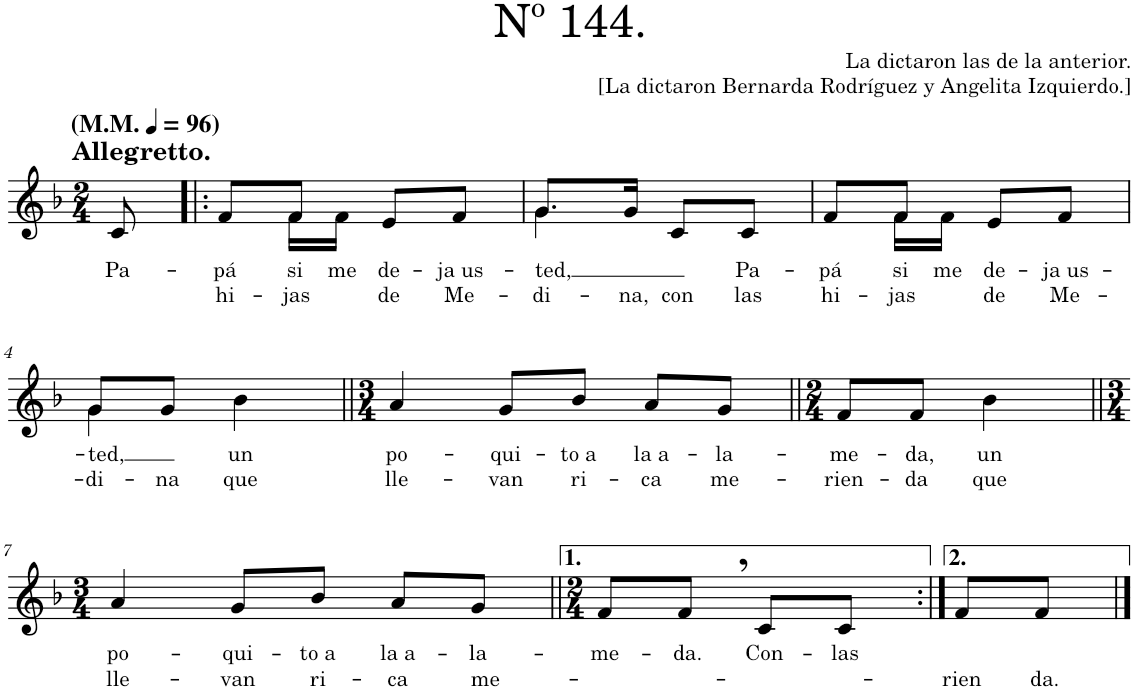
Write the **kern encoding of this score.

**kern	**text	**text
*part1	*part1	*part1
*staff1	*staff1	*staff1
*I"Piano	*	*
*I'Pno.	*	*
*clefG2	*	*
*k[b-]	*	*
*M2/4	*	*
*MM96	*	*
=	=	=
!LO:TX:a:B:t=Allegretto.	!	!
!LO:TX:a:B:t=(M.M.	!	!
!LO:TX:a:B:t=)	!	!
!	!LO:LY:b	!
8c/	Pa-	.
=1!|:	=1!|:	=1!|:
!	!LO:LY:b	!LO:LY:b
*^	*	*
8f/L	8ryy	-pá	hi-
!	!	!LO:LY:b	!LO:LY:b
8f/J	16f\LL	si	-jas
!	!	!LO:LY:b	!
.	16f\JJ	me	.
!	!	!LO:LY:b	!LO:LY:b
8e/L	4ryy	de-	de
!	!	!LO:LY:b	!LO:LY:b
8f/J	.	-ja us-	Me-
=2	=2	=2	=2
!	!	!LO:LY:b	!LO:LY:b
8.g/L	4.g\	-ted,	-di-
!	!	!	!LO:LY:b
16g/Jk	.	.	-na,
!	!	!	!LO:LY:b
8c/L	.	.	con
!	!	!LO:LY:b	!LO:LY:b
8c/J	8ryy	Pa-	las
=3	=3	=3	=3
!	!	!LO:LY:b	!LO:LY:b
8f/L	8ryy	-pá	hi-
!	!	!LO:LY:b	!LO:LY:b
8f/J	16f\LL	si	-jas
!	!	!LO:LY:b	!
.	16f\JJ	me	.
!	!	!LO:LY:b	!LO:LY:b
8e/L	4ryy	de-	de
!	!	!LO:LY:b	!LO:LY:b
8f/J	.	-ja us-	Me-
!!LO:LB:g=z	!!
=4	=4	=4	=4
!	!	!LO:LY:b	!LO:LY:b
8g/L	4g\	-ted,	-di-
!	!	!	!LO:LY:b
8g/J	.	.	-na
!	!	!LO:LY:b	!LO:LY:b
4b-\	4ryy	un	que
*v	*v	*	*
=5||	=5||	=5||
*M3/4	*	*
*^	*	*
!	!	!LO:LY:b	!LO:LY:b
*v	*v	*	*
4a/	po-	lle-
!	!LO:LY:b	!LO:LY:b
8g/L	-qui-	-van
!	!LO:LY:b	!LO:LY:b
8b-/J	-to a	ri-
!	!LO:LY:b	!LO:LY:b
8a/L	la a-	-ca
!	!LO:LY:b	!LO:LY:b
8g/J	-la-	me-
=6||	=6||	=6||
*M2/4	*	*
!	!LO:LY:b	!LO:LY:b
8f/L	-me-	-rien-
!	!LO:LY:b	!LO:LY:b
8f/J	-da,	-da
!	!LO:LY:b	!LO:LY:b
4b-\	un	que
!!LO:LB:g=z
=7||	=7||	=7||
*M3/4	*	*
!	!LO:LY:b	!LO:LY:b
4a/	po-	lle-
!	!LO:LY:b	!LO:LY:b
8g/L	-qui-	-van
!	!LO:LY:b	!LO:LY:b
8b-/J	-to a	ri-
!	!LO:LY:b	!LO:LY:b
8a/L	la a-	-ca
!	!LO:LY:b	!LO:LY:b
8g/J	-la-	me-
=8||	=8||	=8||
*M2/4	*	*
!	!LO:LY:b	!
8f/L	-me-	.
!	!LO:LY:b	!
8f,/J	-da.	.
!	!LO:LY:b	!
8c/L	Con-	.
!	!LO:LY:b	!
8c/J	-las	.
=9:|!	=9:|!	=9:|!
!	!	!LO:LY:b
8f/L	.	rien
!	!	!LO:LY:b
8f/J	.	da.
==	==	==
*-	*-	*-
